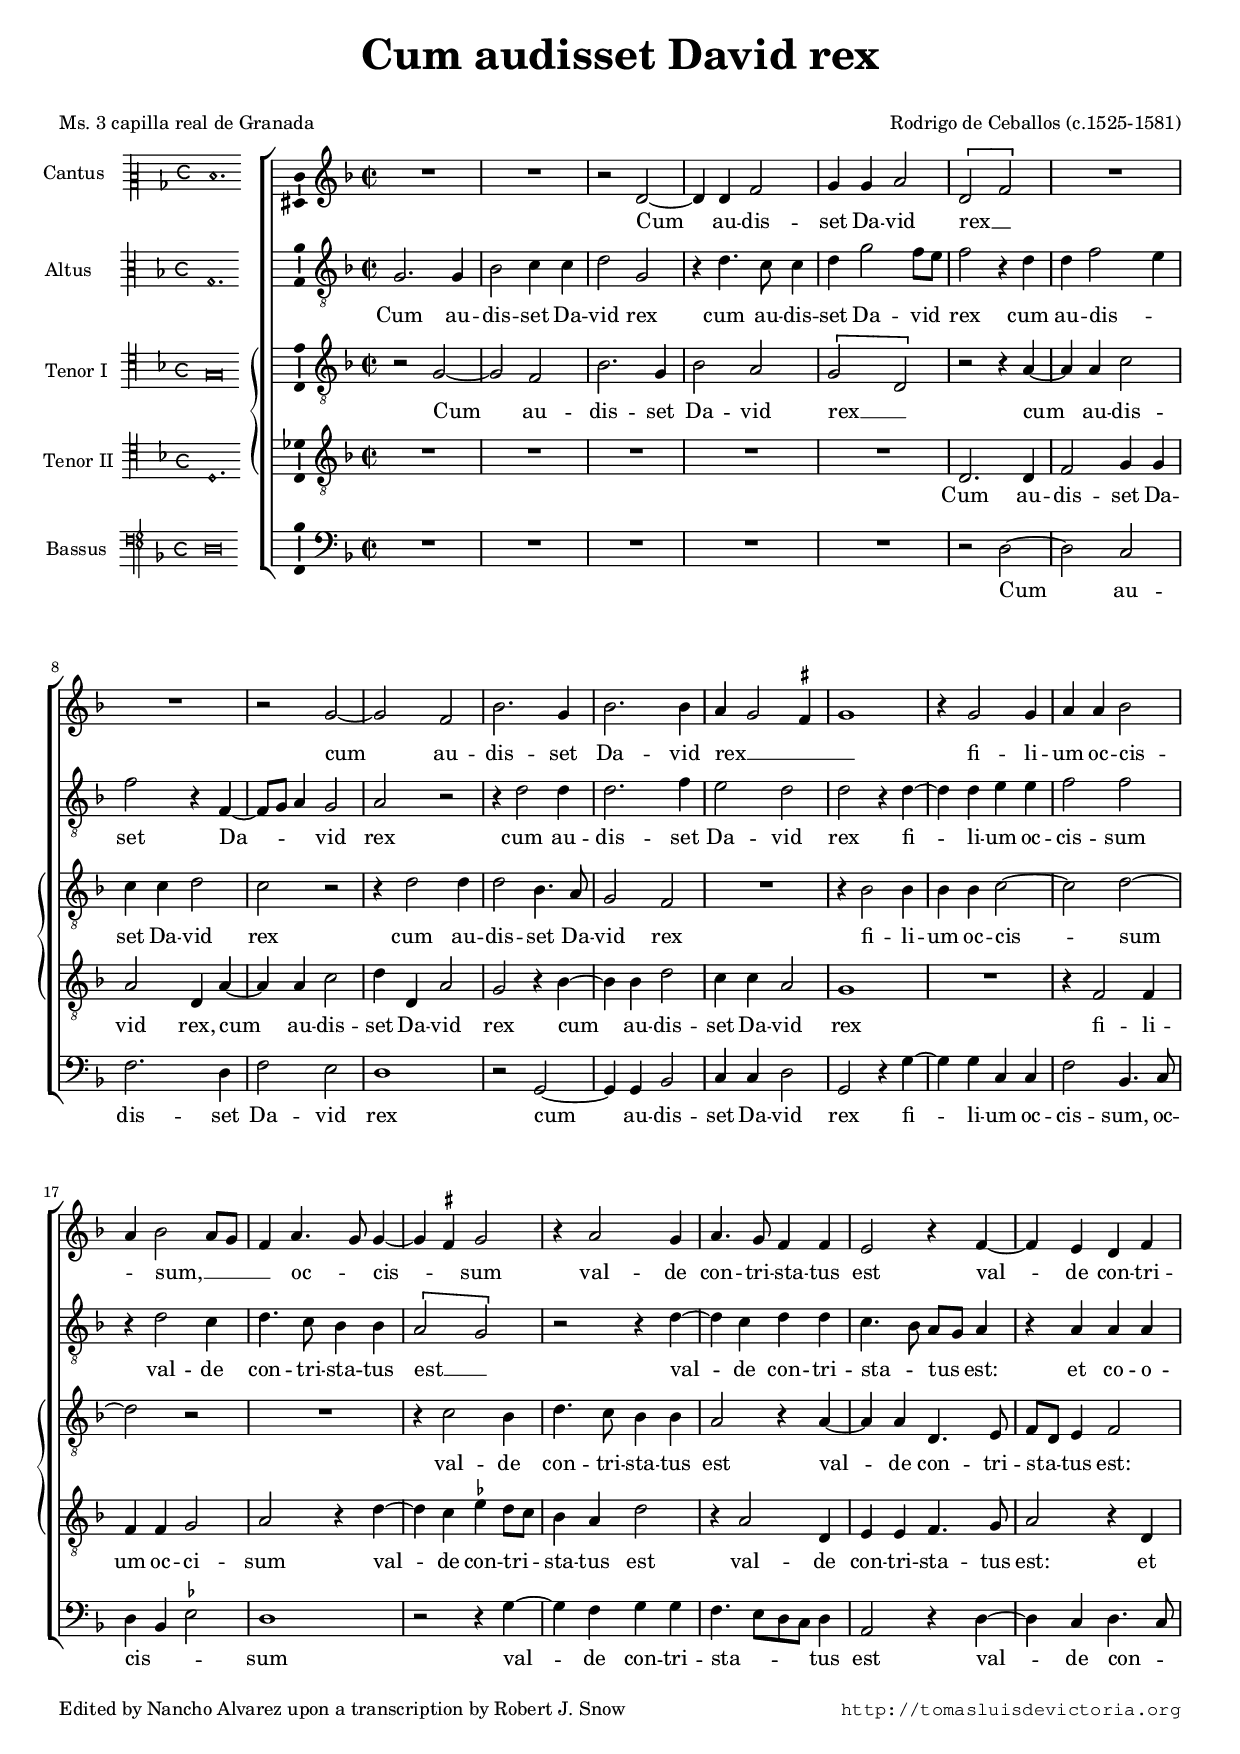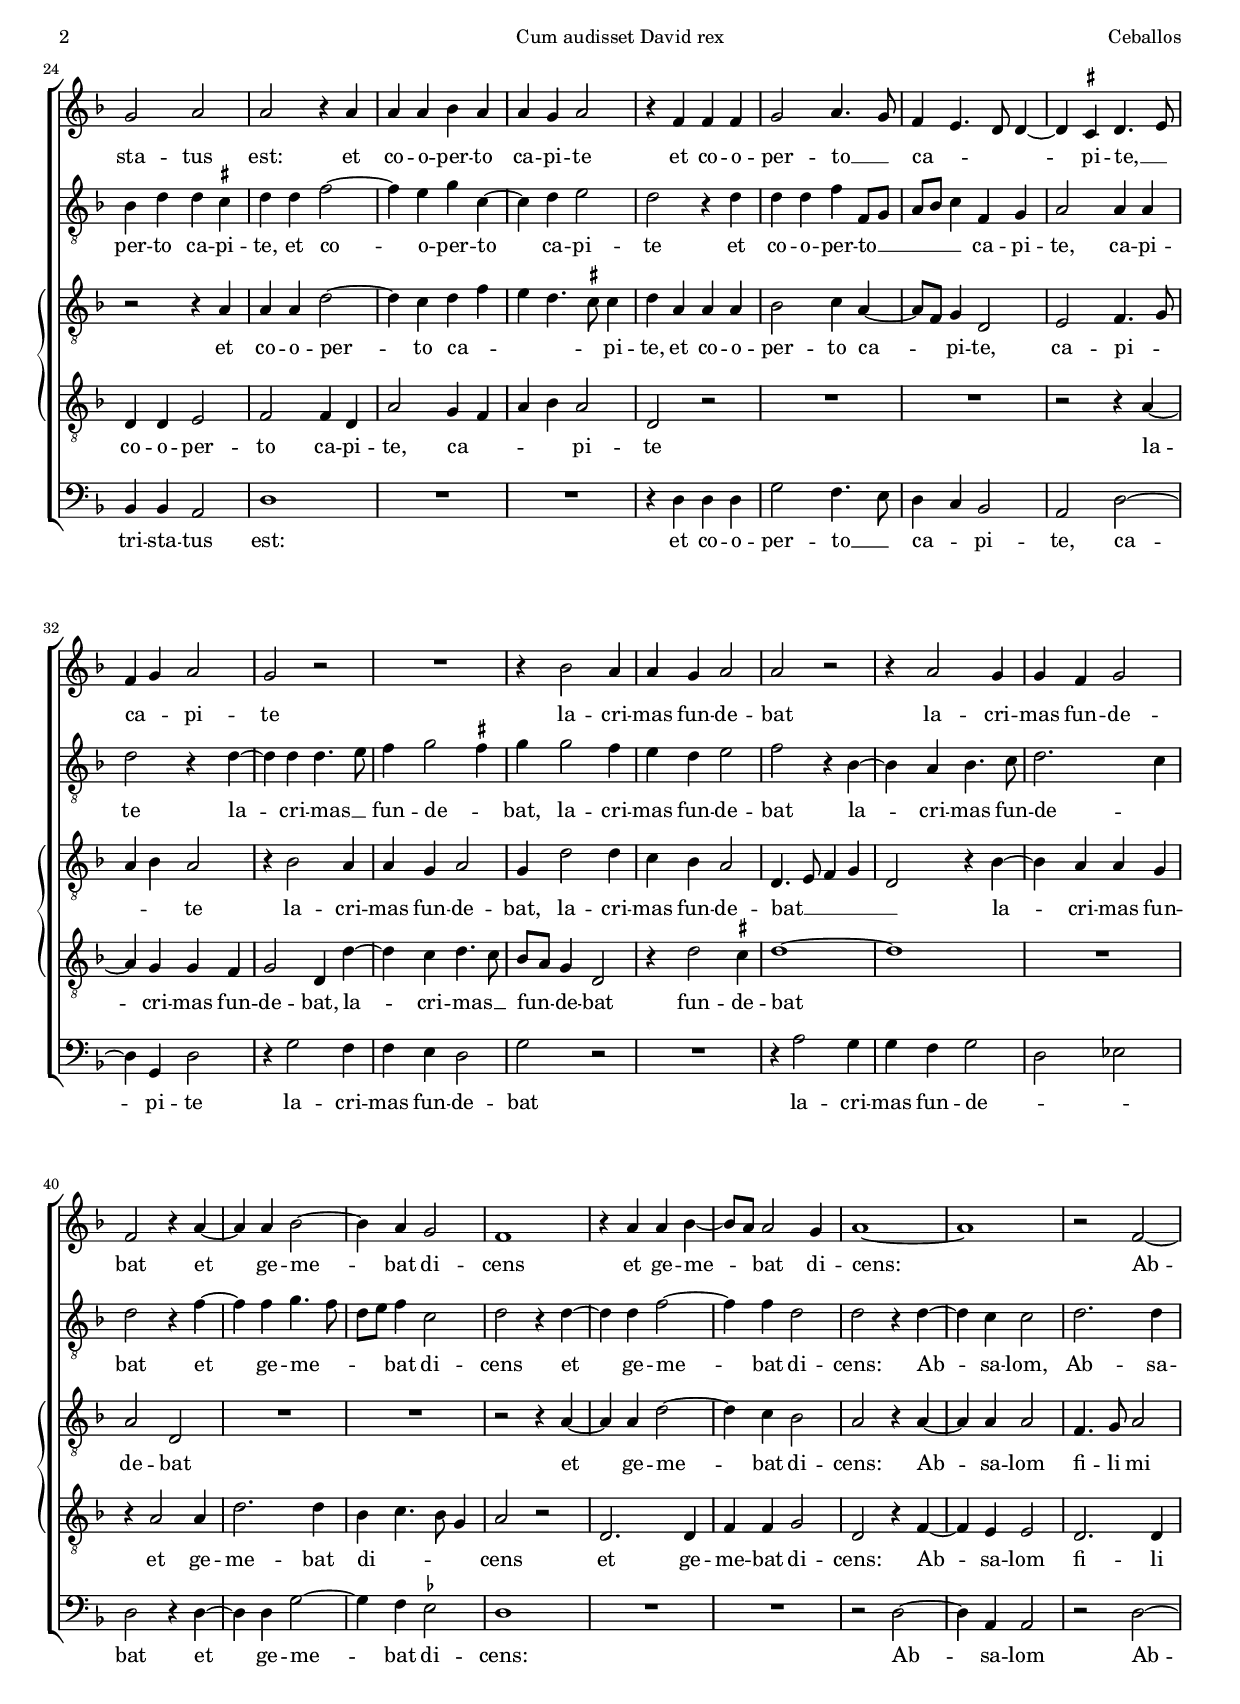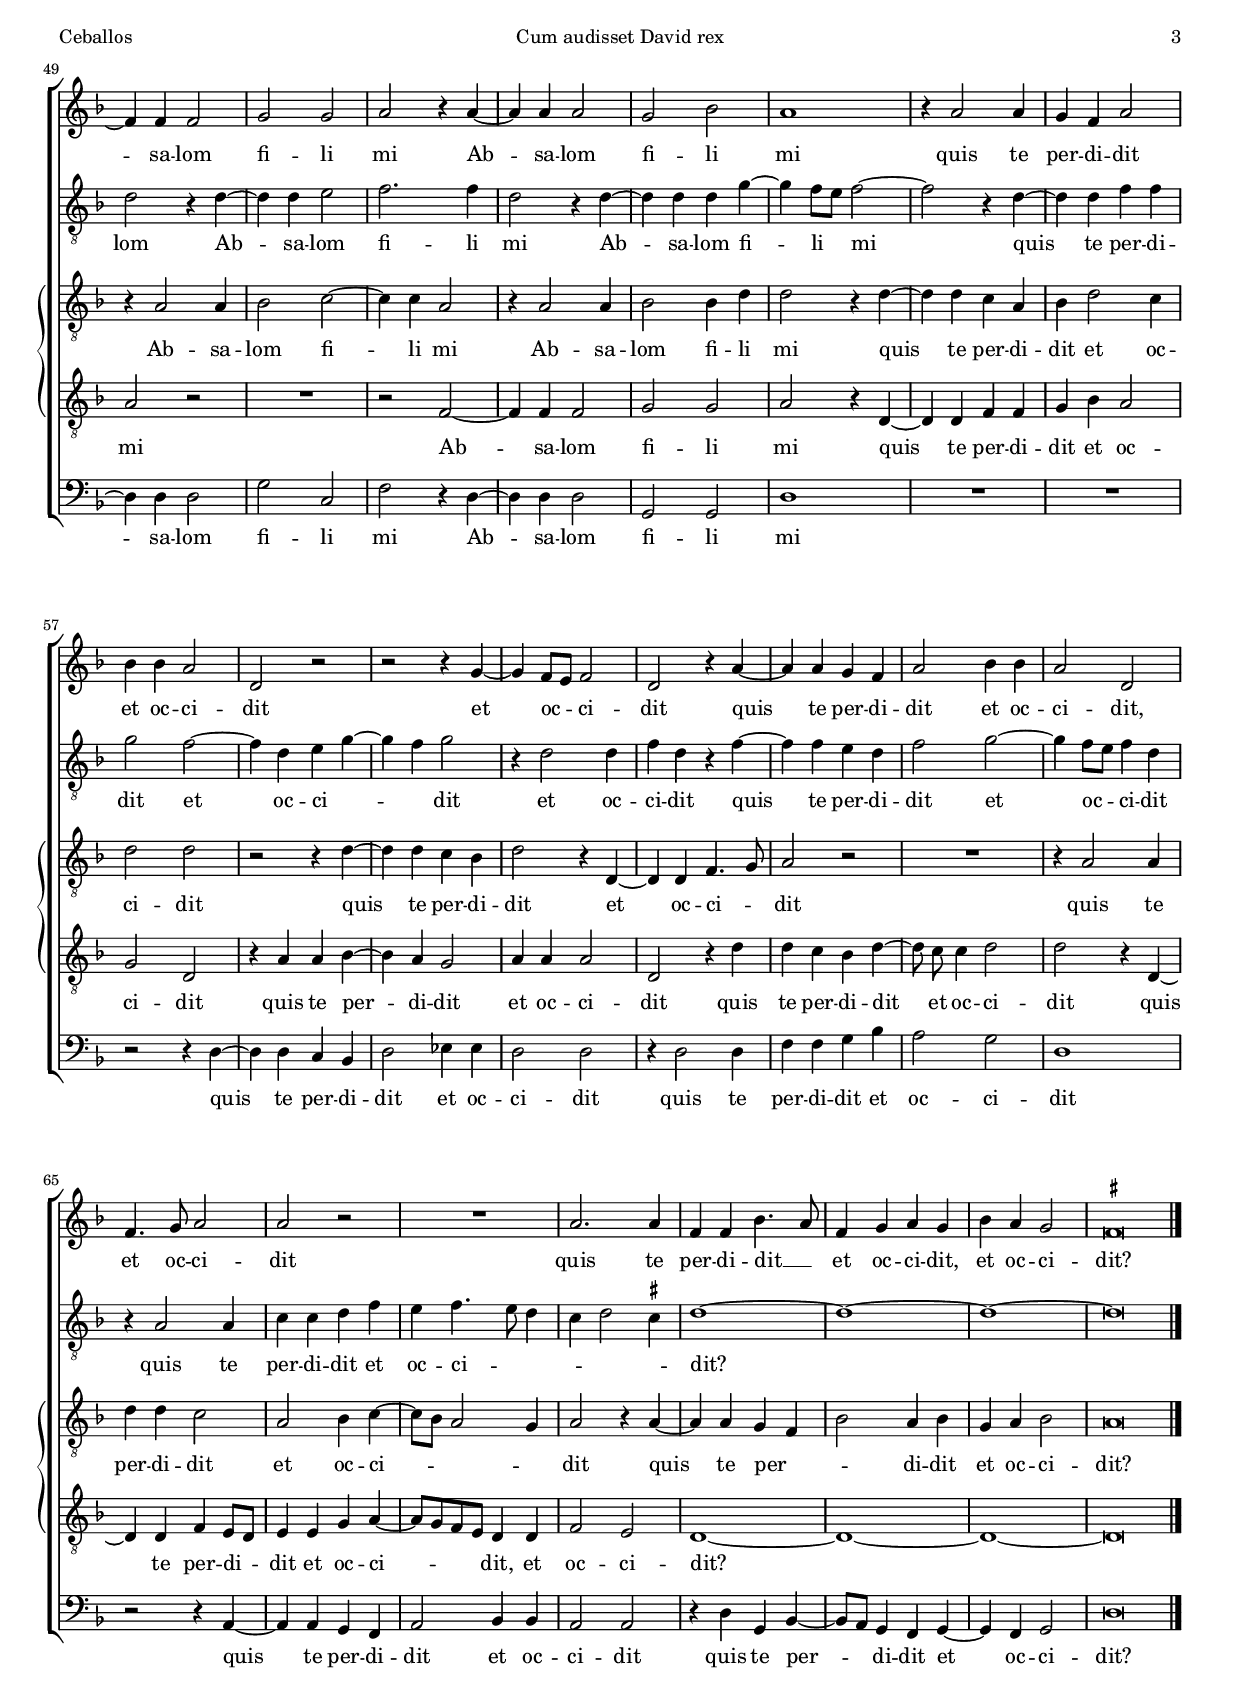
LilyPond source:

\version "2.18.0"

#(set-default-paper-size "a4")
#(set-global-staff-size 16.4)
#(ly:set-option 'point-and-click #f)
%mobile -s14.5 -i3.3

italicas=\override LyricText.font-shape = #'italic
rectas=\override LyricText.font-shape = #'upright
ss=\once \set suggestAccidentals = ##t
incipitwidth = 20
mtempo={\tempo 4 = 100}
mtempob={\tempo 4 = 50}
mt=#(define-music-function (parser location offset) (number?) ; move lyric text
      #{ \once \override LyricText.X-offset = -$offset #})

htitle="Cum audisset David rex"
hcomposer="Ceballos"

\header {
	title=\markup{\fontsize #3 "Cum audisset David rex"}
	%subtitle=""
	subsubtitle=\markup{\null \vspace #1 }
	composer="Rodrigo de Ceballos (c.1525-1581)"
        pdfauthor=\composer
	%opus="(-)"
	poet=\markup{"Ms. 3 capilla real de Granada"}
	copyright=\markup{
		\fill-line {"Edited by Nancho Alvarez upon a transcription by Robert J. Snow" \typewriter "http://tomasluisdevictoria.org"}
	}
%	tagline=""
}

global={\key f \major \time 2/2 \skip 1*72
	\bar "|."
}


cantus=\relative c'{
	R1*2
	r2 d ~
	d4 d f2
	g4 g a2
	\[d,2 f\]
	R1*2
	r2 g ~
	g f
	bes2. g4
	bes2. bes4
	a4 g2 \ss fis4
	g1
	r4 g2 g4
	a4 a bes2
	a4 bes2 a8 g
	f4 a4. g8 g4 ~
	g4 \ss fis g2
	r4 a2 g4
	a4. g8 f4 f
	e2 r4 f ~
	f e d f
	g2 a
	a2 r4 a
	a a bes a
	a g a2
	r4 f f f
	g2 a4. g8
	f4 e4. d8 d4 ~
	d4 \ss cis d4. e8
	f4 g a2
	g r
	R1
	r4 bes2 a4
	a g a2
	a2 r
	r4 a2 g4
	g4 f g2
	f2 r4 a ~
	a a bes2 ~
	bes4 a g2
	f1
	r4 a a bes ~
	bes8 a a2 g4
	a1 ~
	a
	r2 f ~
	f4 f f2
	g g
	a r4 a ~
	a a a2
	g2 bes
	a1
	r4 a2 a4
	g f a2
	bes4 bes a2
	d,2 r
	r r4 g ~
	g f8 e f2
	d2 r4 a' ~
	a a g f
	a2 bes4 bes
	a2 d,
	f4. g8 a2
	a r
	R1
	a2. a4
	f f bes4. a8
	f4 g a g
	bes a g2
	\ss fis\breve*1/2
}

altus=\relative c'{
	g2. g4
	bes2 c4 c
	d2 g,
	r4 d'4. c8 c4
	d4 g2 f8 e
	f2 r4 d
	d4 f2 e4
	f2 r4 f, ~
	f8 g a4 g2
	a2 r
	r4 d2 d4
	d2. f4
	e2 d
	d r4 d ~
	d d e e
	f2 f
	r4 d2 c4
	d4. c8 bes4 bes
	\[a2 g\]
	r2 r4 d' ~
	d c d d
	c4. bes8 a g a4
	r4 a a a
	bes4 d d \ss cis
	d4 d f2 ~
	f4 e g c, ~
	c d e2
	d2 r4 d
	d d f f,8 g
	a bes c4 f, g
	a2 a4 a
	d2 r4 d ~
	d d d4. e8
	f4 g2 \ss fis4
	g4 g2 f4
	e d e2
	f2 r4 bes, ~
	bes4 a bes4. c8
	d2. c4
	d2 r4 f ~
	f f g4. f8
	d e f4 c2
	d2 r4 d ~
	d d f2 ~
	f4 f d2
	d r4 d ~
	d c c2
	d2. d4
	d2 r4 d ~
	d d e2
	f2. f4
	d2 r4 d ~
	d d d g ~
	g f8 e f2 ~
	f2 r4 d ~
	d d f f
	g2 f ~
	f4 d e g ~
	g f g2
	r4 d2 d4
	f4 d r f ~
	f f e d
	f2 g ~
	g4 f8 e f4 d
	r4 a2 a4
	c c d f
	e4 f4. e8 d4
	c4 d2 \ss cis4 
	d1 ~
	d ~
	d ~
	d\breve*1/2
}

tenor=\relative c'{
	r2 g ~
	g f
	bes2. g4
	bes2 a
	\[g2 d\]
	r2 r4 a' ~
	a4 a c2
	c4 c d2
	c r
	r4 d2 d4
	d2 bes4. a8
	g2 f
	R1
	r4 bes2 bes4
	bes bes c2 ~
	c d ~
	d r
	R1
	r4 c2 bes4
	d4. c8 bes4 bes
	a2 r4 a ~
	a4 a d,4. e8
	f8 d e4 f2
	r2 r4 a
	a a d2 ~
	d4 c d f
	e d4. \ss cis8 cis4
	d4 a a a
	bes2 c4 a ~
	a8 f g4 d2
	e2 f4. g8
	a4 bes a2
	r4 bes2 a4
	a4 g a2
	g4 d'2 d4
	c bes a2
	d,4. e8 f4 g
	d2 r4 bes' ~
	bes4 a a g
	a2 d,
	R1*2
	r2 r4 a' ~
	a a d2 ~
	d4 c bes2
	a2 r4 a ~
	a a a2
	f4. g8 a2
	r4 a2 a4 
	bes2 c ~
	c4 c a2
	r4 a2 a4
	bes2 bes4 d
	d2 r4 d ~
	d4 d c a
	bes d2 c4
	d2 d
	r2 r4 d ~
	d d c bes
	d2 r4 d, ~
	d4 d f4. g8
	a2 r
	R1
	r4 a2 a4
	d d c2
	a bes4 c ~
	c8 bes a2 g4
	a2 r4 a ~
	a a g f
	bes2 a4 bes
	g a bes2
	a\breve*1/2
}

tenordos=\relative c{
	R1*5
	d2. d4
	f2 g4 g
	a2 d,4 a' ~
	a4 a c2
	d4 d, a'2
	g r4 bes ~
	bes bes d2
	c4 c a2
	g1
	R1
	r4 f2 f4
	f f g2
	a r4 d ~
	d4 c \ss ees d8 c
	bes4 a d2
	r4 a2 d,4
	e4 e f4. g8 
	a2 r4 d,
	d d e2
	f2 f4 d
	a'2 g4 f
	a bes a2
	d,2 r
	R1*2
	r2 r4 a' ~
	a g g f
	g2 d4 d' ~
	d c d4. c8
	bes a g4 d2
	r4 d'2 \ss cis4
	d1 ~
	d
	R1
	r4 a2 a4
	d2. d4
	bes4 c4. bes8 g4
	a2 r
	d,2. d4
	f f g2
	d2 r4 f ~
	f e e2
	d2. d4
	a'2 r
	R1
	r2 f ~
	f4 f f2
	g g
	a r4 d, ~
	d4 d f f
	g bes a2
	g d
	r4 a' a bes ~
	bes a g2
	a4 a a2
	d,2 r4 d' 
	d4 c bes d ~
	d8 \noBeam c c4 d2
	d2 r4 d, ~
	d d f e8 d
	e4 e g a ~
	a8 g f e d4 d
	f2 e
	d1 ~
	d ~
	d ~
	d\breve*1/2
}

bassus=\relative c{
	R1*5
	r2 d ~
	d2 c
	f2. d4
	f2 e
	d1
	r2 g, ~
	g4 g bes2
	c4 c d2
	g, r4 g' ~
	g g c, c
	f2 bes,4. c8
	d4 bes \ss ees2
	d1
	r2 r4 g ~
	g f g g
	f4. e8[ d c] d4
	a2 r4 d ~
	d c d4. c8
	bes4 bes a2
	d1
	R1*2
	r4 d d d
	g2 f4. e8 
	d4 c bes2
	a2 d ~
	d4 g, d'2
	r4 g2 f4
	f4 e d2
	g2 r
	R1
	r4 a2 g4
	g f g2
	d ees
	d r4 d ~
	d d g2 ~
	g4 f \ss ees2
	d1
	R1*2
	r2 d ~
	d4 a a2
	r2 d ~
	d4 d d2
	g2 c,
	f2 r4 d ~
	d4 d d2
	g,2 g
	d'1
	R1*2
	r2 r4 d ~
	d d c bes
	d2 ees4 ees
	d2 d
	r4 d2 d4
	f f g bes
	a2 g
	d1
	r2 r4 a ~
	a a g f
	a2 bes4 bes
	a2 a
	r4 d g, bes ~
	bes8 a g4 f
	g ~
	g f g2
	d'\breve*1/2
}

textocantus=\lyricmode{
Cum au -- dis -- set Da -- vid rex __ _
cum au -- dis -- set Da -- vid rex __ _ _ _ 
fi -- li -- um oc -- cis -- _ sum, __ _ _ _ 
oc -- _ cis -- _ sum
val -- de con -- \mt #1 tri -- \mt #.5 sta -- tus est
val -- de con -- tri -- sta -- tus est:
et co -- o -- per -- to ca -- pi -- te
et co -- o -- per -- to __ _ ca -- _ _ _ pi -- te, __ _ 
ca -- _ pi -- te
la -- cri -- mas fun -- de -- bat
la -- cri -- mas fun -- de -- bat
et ge -- me -- bat di -- cens
et ge -- me -- _ bat di -- cens:
Ab -- sa -- lom fi -- li mi
Ab -- sa -- lom fi -- li mi
quis te per -- di -- dit et oc -- ci -- dit
et oc -- _ ci -- dit
quis te per -- di -- dit et oc -- ci -- dit,
et oc -- ci -- dit
quis te per -- di -- dit __ _
et oc -- ci -- dit,
et oc -- ci -- dit?
}

textoaltus=\lyricmode{
Cum au -- dis -- set Da -- vid rex
cum au -- dis -- set Da -- \mt #.4 vid _ rex
cum au -- dis -- _ set Da -- _ _ vid rex
cum au -- dis -- set Da -- vid rex
fi -- li -- um oc -- cis -- sum
val -- de con -- tri -- sta -- tus est __ _
val -- de con -- tri -- sta -- _ tus _ est:
et co -- o -- per -- to ca -- pi -- te,
et co -- o -- per -- to ca -- pi -- te
et co -- o -- per -- to __ _ _ _ _ ca -- pi -- te,
ca -- pi -- te
la -- cri -- \mt #.5 mas __ _ fun -- de -- _ bat,
la -- cri -- mas fun -- de -- bat
la -- cri -- mas fun -- de -- _ bat
et ge -- me -- _ _ _ bat di -- cens
et ge -- me -- bat di -- cens:
Ab -- sa -- lom,
Ab -- sa -- lom
Ab -- sa -- lom fi -- li mi
Ab -- sa -- lom fi -- li _ mi
quis te per -- di -- dit et oc -- ci -- _ _ dit
et oc -- ci -- dit
quis te per -- di -- dit et oc -- _ ci -- dit
quis te per -- di -- dit et oc -- ci -- _ _ _ _ _ dit?
}

textotenor=\lyricmode{
Cum au -- dis -- set Da -- vid rex __ _
cum au -- dis -- set Da -- vid rex
cum au -- dis -- set Da -- vid rex
fi -- li -- um oc -- cis -- sum
val -- de con -- tri -- sta -- tus est
val -- de con -- tri -- sta -- _ tus est:
et co -- o -- per -- to ca -- _ _ _ _ pi -- te,
et co -- o -- per -- to ca -- _ pi -- te,
ca -- pi -- _ _ _ te
la -- cri -- mas fun -- de -- bat,
la -- cri -- mas fun -- de -- bat __ _ _ _ _ 
la -- cri -- mas fun -- de -- bat
et ge -- me -- bat di -- cens:
Ab -- sa -- lom fi -- li mi
Ab -- sa -- lom fi -- li mi
Ab -- sa -- lom fi -- li mi
quis te per -- di -- dit et oc -- ci -- dit
quis te per -- di -- dit
et oc -- ci -- _ dit
quis te per -- di -- dit
et oc -- ci -- _ _ _ dit
quis te per -- _ _ di -- dit et oc -- ci -- dit?
}

textotenordos=\lyricmode{
Cum au -- dis -- set Da -- vid rex,
cum au -- dis -- set Da -- vid rex
cum au -- dis -- set Da -- vid rex
fi -- li -- um oc -- ci -- sum
val -- de con -- tri -- _ sta -- tus est
val -- de con -- tri -- sta -- tus est:
et co -- o -- per -- to ca -- pi -- te,
ca -- _ _ _ pi -- te
la -- cri -- mas fun -- de -- bat,
la -- cri -- \mt #.5 mas __ _ fun -- _ de -- bat
fun -- de -- bat 
et ge -- me -- bat di -- _ _ _ cens
et ge -- me -- bat di -- cens:
Ab -- sa -- lom fi -- li mi
Ab -- sa -- lom fi -- li mi
quis te per -- di -- dit et oc -- ci -- dit
quis te per -- di -- dit
et oc -- ci -- dit
quis te per -- di -- dit et oc -- ci -- dit
\mt #1 quis te per -- di -- _ dit et oc -- ci -- _ _ _ dit,
et oc -- ci -- dit?
}

textobassus=\lyricmode{
Cum au -- dis -- set Da -- vid rex
cum au -- dis -- set Da -- vid rex
fi -- li -- um oc -- cis -- sum,
oc -- cis -- _ _ sum
val -- de con -- tri -- sta -- _ _ _ tus est
val -- de con -- _ tri -- sta -- tus est:
et co -- o -- per -- to __ _ ca -- _ pi -- te,
ca -- pi -- te
la -- cri -- mas fun -- de -- bat
la -- cri -- mas fun -- de -- _ _ bat
et ge -- me -- bat di -- cens:
Ab -- sa -- lom
Ab -- sa -- lom fi -- li mi
Ab -- sa -- lom fi -- li mi
quis te per -- di -- dit et oc -- ci -- dit
quis te per -- di -- dit et oc -- ci -- dit
quis te per -- di -- dit
et oc -- ci -- dit
quis te per -- _ di -- dit et oc -- ci -- dit?
}


incipitcantus=\markup{
	\score{
		{ 
		\set Staff.instrumentName="Cantus   "
		\override NoteHead.style = #'neomensural
		\override Staff.TimeSignature.style = #'neomensural
		\cadenzaOn 
		\clef "petrucci-c2"
		\key f \major
		\time 4/4
                d'1.
		} 

	\layout { line-width=\incipitwidth indent = 0 }
	}
}

incipitaltus=\markup{
	\score{
		{ 
		\set Staff.instrumentName="Altus     "
		\override NoteHead.style = #'neomensural 
		\override Staff.TimeSignature.style = #'neomensural
		\cadenzaOn 
		\clef "petrucci-c3"
		\key f \major
		\time 4/4
               g1.
		} 
	\layout { line-width=\incipitwidth indent = 0 }
	}
}

incipittenor=\markup{
	\score{
		{ 
		\set Staff.instrumentName="Tenor I  "
		\override NoteHead.style = #'neomensural 
		\override Staff.TimeSignature.style = #'neomensural
		\cadenzaOn 
		\clef "petrucci-c4"
		\key f \major
		\time 4/4
                g\breve
		} 
	\layout { line-width=\incipitwidth indent=0 }
	}
}

incipittenordos=\markup{
	\score{
		{ 
		\set Staff.instrumentName="Tenor II "
		\override NoteHead.style = #'neomensural 
		\override Staff.TimeSignature.style = #'neomensural
		\cadenzaOn 
		\clef "petrucci-c4"
		\key f \major
		\time 4/4
               d1.
		} 
	\layout { line-width=\incipitwidth indent = 0 }
	}
}


incipitbassus=\markup{
	\score{
		{ 
		\set Staff.instrumentName="Bassus  "
		\override NoteHead.style = #'neomensural
		\override Staff.TimeSignature.style = #'neomensural
		\cadenzaOn 
		\clef "petrucci-f4"
		\key f \major
		\time 4/4
                d\breve
		} 
	\layout { line-width=\incipitwidth indent = 0 }
	}
}

%\layout {
%       \context {\Voice
%               \remove Ligature_bracket_engraver
%               \consists Mensural_ligature_engraver
%       }
%       line-width=\incipitwidth
%       indent = 0
%}

\score {\transpose c' c'{
\new ChoirStaff<<

	\new Staff <<\global
	\new Voice="v1" {
		\set Staff.instrumentName=\incipitcantus
		\clef "treble"
		\cantus }
	\new Lyrics \lyricsto "v1" {\textocantus }
	>>
	\override Score.BarLine.allow-span-bar=##f
	\new Staff <<\global
	\new Voice="v2" {
		\set Staff.instrumentName=\incipitaltus
		\clef "G_8"
		\altus }
	\new Lyrics \lyricsto "v2" {\textoaltus }
	>>
	
\new StaffGroup 
	\with {systemStartDelimiter = #'SystemStartBrace }
	<<

	\new Staff <<\global
	\new Voice="v3" {
		\set Staff.instrumentName=\incipittenor
		\clef "G_8"
		\tenor }
	\new Lyrics \lyricsto "v3" {\textotenor }
	>>
	
        \new Staff <<\global
	\new Voice="v5" {
		\set Staff.instrumentName=\incipittenordos
		\clef "G_8"
		\tenordos }
	\new Lyrics \lyricsto "v5" {\textotenordos }
	>>
	
	>>
	
	\new Staff <<\global
	\new Voice="v4" {
		\set Staff.instrumentName=\incipitbassus
		\clef "bass"
		\bassus }
	\new Lyrics \lyricsto "v4" {\textobassus }
	>>
	
>>

	} % transpose

\layout{ 
	\context {\Lyrics 
		\override VerticalAxisGroup.staff-affinity = #UP
		\override VerticalAxisGroup.nonstaff-relatedstaff-spacing =
			#'((basic-distance . 0) (minimum-distance . 0) (padding . 1))
		\override LyricText.font-size = #1.2
		\override LyricHyphen.minimum-distance = #0.5
	}
	\context {\Score 
		tempoHideNote = ##t
		\override BarNumber.padding = #2 
	}
	\context {\Voice 
		%melismaBusyProperties = #'()
		%autoBeaming = ##f
	}
	\context {\Staff 
                %\RemoveEmptyStaves
                %\override VerticalAxisGroup.remove-first = ##t
		\override VerticalAxisGroup.staff-staff-spacing =
			#'((basic-distance . 11) (minimum-distance . 0) (padding . 1))
		\consists Ambitus_engraver 
		\override LigatureBracket.padding = #1
	}
}

%\midi { \mtempo }

}


\paper{
	evenHeaderMarkup=\markup  \fill-line { \fromproperty #'page:page-number-string \htitle \hcomposer }
	oddHeaderMarkup= \markup  \fill-line { \on-the-fly #not-first-page \hcomposer \on-the-fly #not-first-page \htitle \on-the-fly #not-first-page \fromproperty #'page:page-number-string }
	%system-count=20
	%page-count = 8
	ragged-last-bottom = ##f
	indent=3.6\cm
	system-system-spacing =
	#'((basic-distance . 19) (minimum-distance . 0) (padding . 5))
	top-system-spacing = % header
	#'((basic-distance . 9) (minimum-distance . 0) (padding . 0))
	last-bottom-spacing = % footer
	#'((basic-distance . 12) (minimum-distance . 0) (padding . 0))
	markup-system-spacing.padding = #1.5
}
